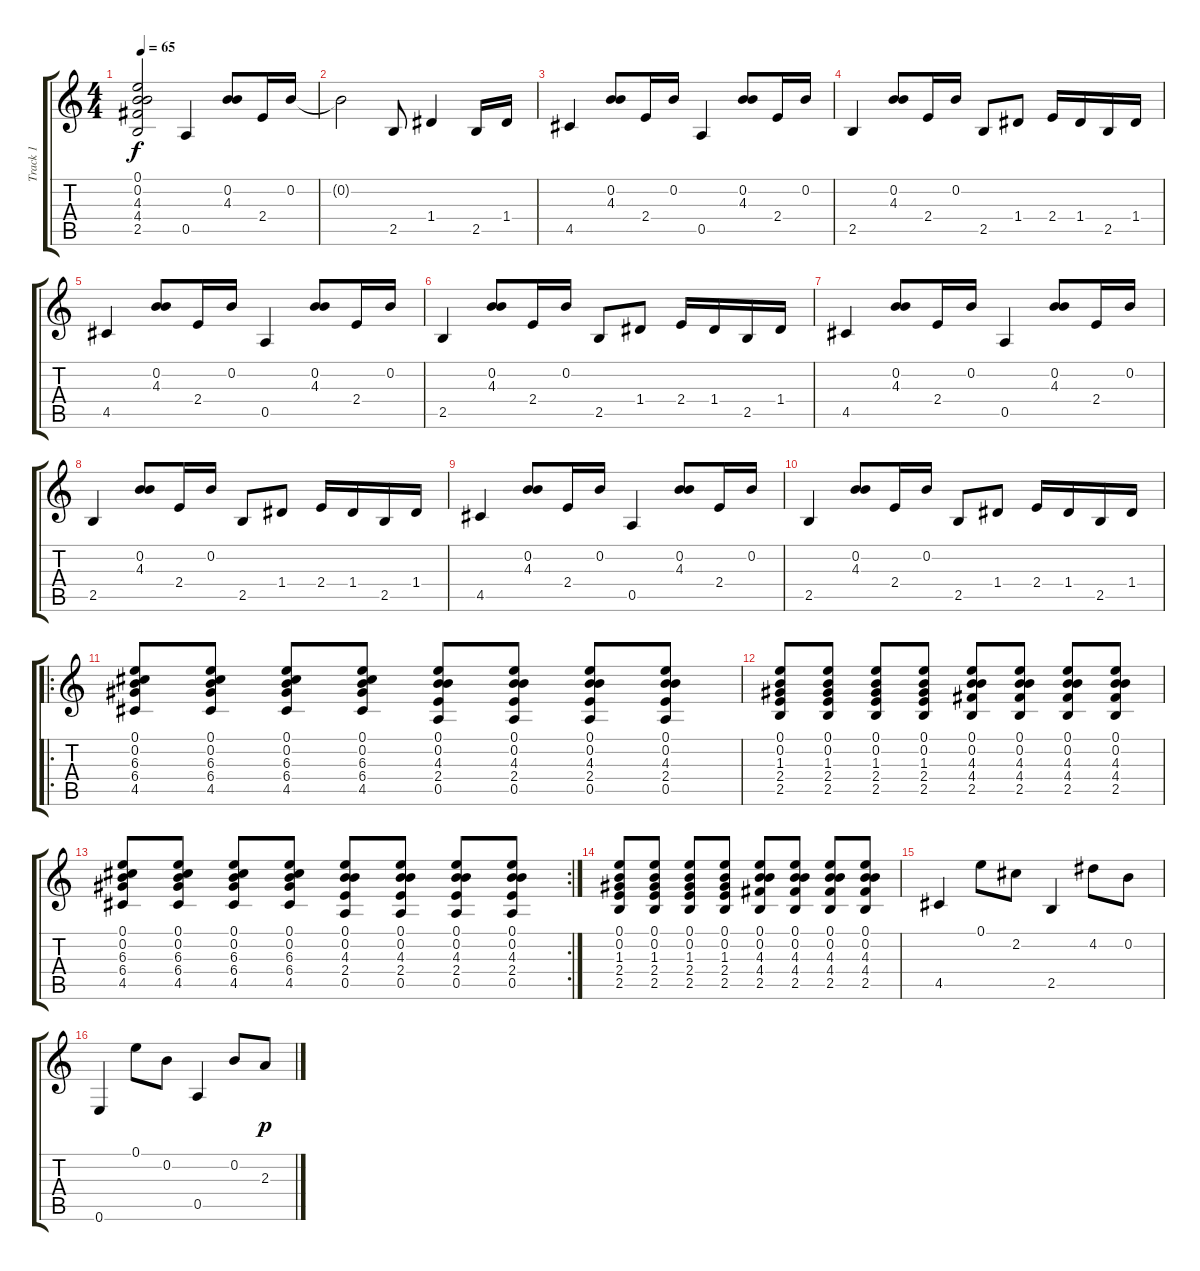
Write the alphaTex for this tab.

\track ("Track 1" "Track 1") {instrument acousticguitarsteel}
\staff {score tabs}
\tuning (E4 B3 G3 D3 A2 E2) {hide}
\ts (4 4)
\tempo 65
\clef g2
\ks c
(0.1{t} 0.2{t} 4.3{t} 4.4{t} 2.5{t}).2{dy f} 0.5.4 (0.2 4.3).8 2.4.16 0.2.16 |
0.2{t}.2 2.5.8 1.4.4 2.5.16 1.4.16 |
4.5.4 (0.2 4.3).8 2.4.16 0.2.16 0.5.4 (0.2 4.3).8 2.4.16 0.2.16 |
2.5.4 (0.2 4.3).8 2.4.16 0.2.16 2.5.8 1.4.8 2.4.16 1.4.16 2.5.16 1.4.16 |
4.5.4 (0.2 4.3).8 2.4.16 0.2.16 0.5.4 (0.2 4.3).8 2.4.16 0.2.16 |
2.5.4 (0.2 4.3).8 2.4.16 0.2.16 2.5.8 1.4.8 2.4.16 1.4.16 2.5.16 1.4.16 |
4.5.4 (0.2 4.3).8 2.4.16 0.2.16 0.5.4 (0.2 4.3).8 2.4.16 0.2.16 |
2.5.4 (0.2 4.3).8 2.4.16 0.2.16 2.5.8 1.4.8 2.4.16 1.4.16 2.5.16 1.4.16 |
4.5.4 (0.2 4.3).8 2.4.16 0.2.16 0.5.4 (0.2 4.3).8 2.4.16 0.2.16 |
2.5.4 (0.2 4.3).8 2.4.16 0.2.16 2.5.8 1.4.8 2.4.16 1.4.16 2.5.16 1.4.16 |
\ro
(0.1 0.2 6.3 6.4 4.5).8 (0.1 0.2 6.3 6.4 4.5).8 (0.1 0.2 6.3 6.4 4.5).8 (0.1 0.2 6.3 6.4 4.5).8 (0.1 0.2 4.3 2.4 0.5).8 (0.1 0.2 4.3 2.4 0.5).8 (0.1 0.2 4.3 2.4 0.5).8 (0.1 0.2 4.3 2.4 0.5).8 |
(0.1 0.2 1.3 2.4 2.5).8 (0.1 0.2 1.3 2.4 2.5).8 (0.1 0.2 1.3 2.4 2.5).8 (0.1 0.2 1.3 2.4 2.5).8 (0.1 0.2 4.3 4.4 2.5).8 (0.1 0.2 4.3 4.4 2.5).8 (0.1 0.2 4.3 4.4 2.5).8 (0.1 0.2 4.3 4.4 2.5).8 |
\rc 2
(0.1 0.2 6.3 6.4 4.5).8 (0.1 0.2 6.3 6.4 4.5).8 (0.1 0.2 6.3 6.4 4.5).8 (0.1 0.2 6.3 6.4 4.5).8 (0.1 0.2 4.3 2.4 0.5).8 (0.1 0.2 4.3 2.4 0.5).8 (0.1 0.2 4.3 2.4 0.5).8 (0.1 0.2 4.3 2.4 0.5).8 |
(0.1 0.2 1.3 2.4 2.5).8 (0.1 0.2 1.3 2.4 2.5).8 (0.1 0.2 1.3 2.4 2.5).8 (0.1 0.2 1.3 2.4 2.5).8 (0.1 0.2 4.3 4.4 2.5).8 (0.1 0.2 4.3 4.4 2.5).8 (0.1 0.2 4.3 4.4 2.5).8 (0.1 0.2 4.3 4.4 2.5).8 |
4.5.4 0.1.8 2.2.8 2.5.4 4.2.8 0.2.8 |
0.6.4 0.1.8 0.2.8 0.5.4 0.2.8 2.3.8{dy p}
